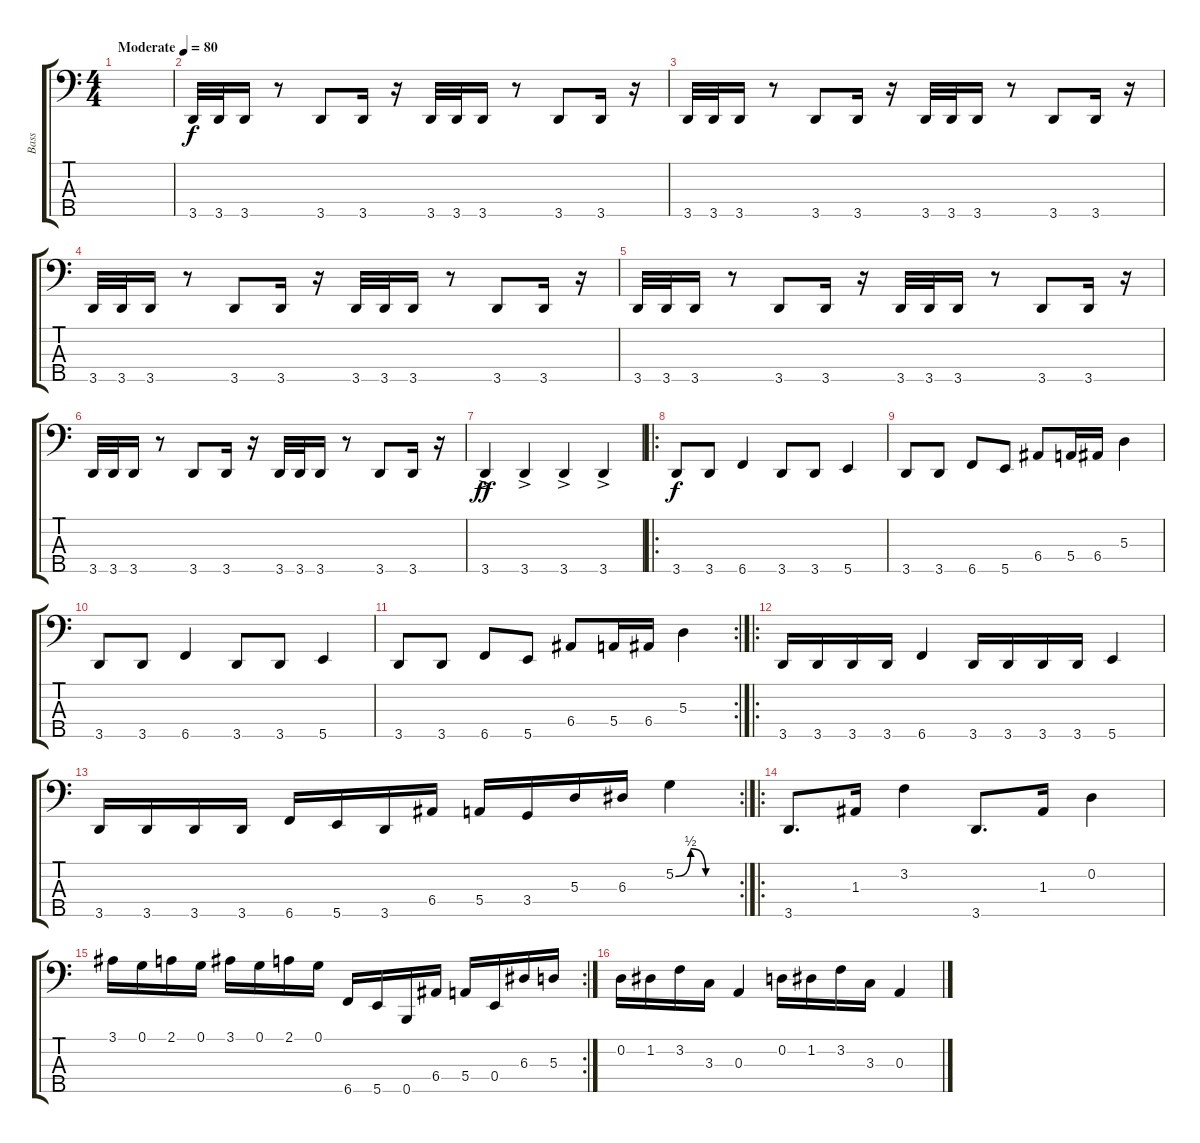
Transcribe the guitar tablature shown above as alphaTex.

\track ("Bass" "Bass") {instrument acousticbass}
\staff {score tabs}
\tuning (G2 D2 A1 E1 B0) {hide}
\ts (4 4)
\tempo (80 "Moderate")
\clef f4
\ks c
|
3.5.32 3.5.32 3.5.16 r.8 3.5.8 3.5.16 r.16 3.5.32 3.5.32 3.5.16 r.8 3.5.8 3.5.16 r.16 |
3.5.32 3.5.32 3.5.16 r.8 3.5.8 3.5.16 r.16 3.5.32 3.5.32 3.5.16 r.8 3.5.8 3.5.16 r.16 |
3.5.32 3.5.32 3.5.16 r.8 3.5.8 3.5.16 r.16 3.5.32 3.5.32 3.5.16 r.8 3.5.8 3.5.16 r.16 |
3.5.32 3.5.32 3.5.16 r.8 3.5.8 3.5.16 r.16 3.5.32 3.5.32 3.5.16 r.8 3.5.8 3.5.16 r.16 |
3.5.32 3.5.32 3.5.16 r.8 3.5.8 3.5.16 r.16 3.5.32 3.5.32 3.5.16 r.8 3.5.8 3.5.16 r.16 |
3.5{ac}.4{dy ff} 3.5{ac}.4 3.5{ac}.4 3.5{ac}.4 |
\ro
3.5.8{dy f} 3.5.8 6.5.4 3.5.8 3.5.8 5.5.4 |
3.5.8 3.5.8 6.5.8 5.5.8 6.4.8 5.4.16 6.4.16 5.3.4 |
3.5.8 3.5.8 6.5.4 3.5.8 3.5.8 5.5.4 |
\rc 2
3.5.8 3.5.8 6.5.8 5.5.8 6.4.8 5.4.16 6.4.16 5.3.4 |
\ro
3.5.16 3.5.16 3.5.16 3.5.16 6.5.4 3.5.16 3.5.16 3.5.16 3.5.16 5.5.4 |
\rc 2
3.5.16 3.5.16 3.5.16 3.5.16 6.5.16 5.5.16 3.5.16 6.4.16 5.4.16 3.4.16 5.3.16 6.3.16 5.2{be (custom 0 0 15 2 30 0 45 0 60 0)}.4 |
\ro
3.5.8{d} 1.3.16 3.2.4 3.5.8{d} 1.3.16 0.2.4 |
\rc 2
3.1.16 0.1.16 2.1.16 0.1.16 3.1.16 0.1.16 2.1.16 0.1.16 6.5.16 5.5.16 0.5.16 6.4.16 5.4.16 0.4.16 6.3.16 5.3.16 |
0.2.16 1.2.16 3.2.16 3.3.16 0.3.4 0.2.16 1.2.16 3.2.16 3.3.16 0.3.4
